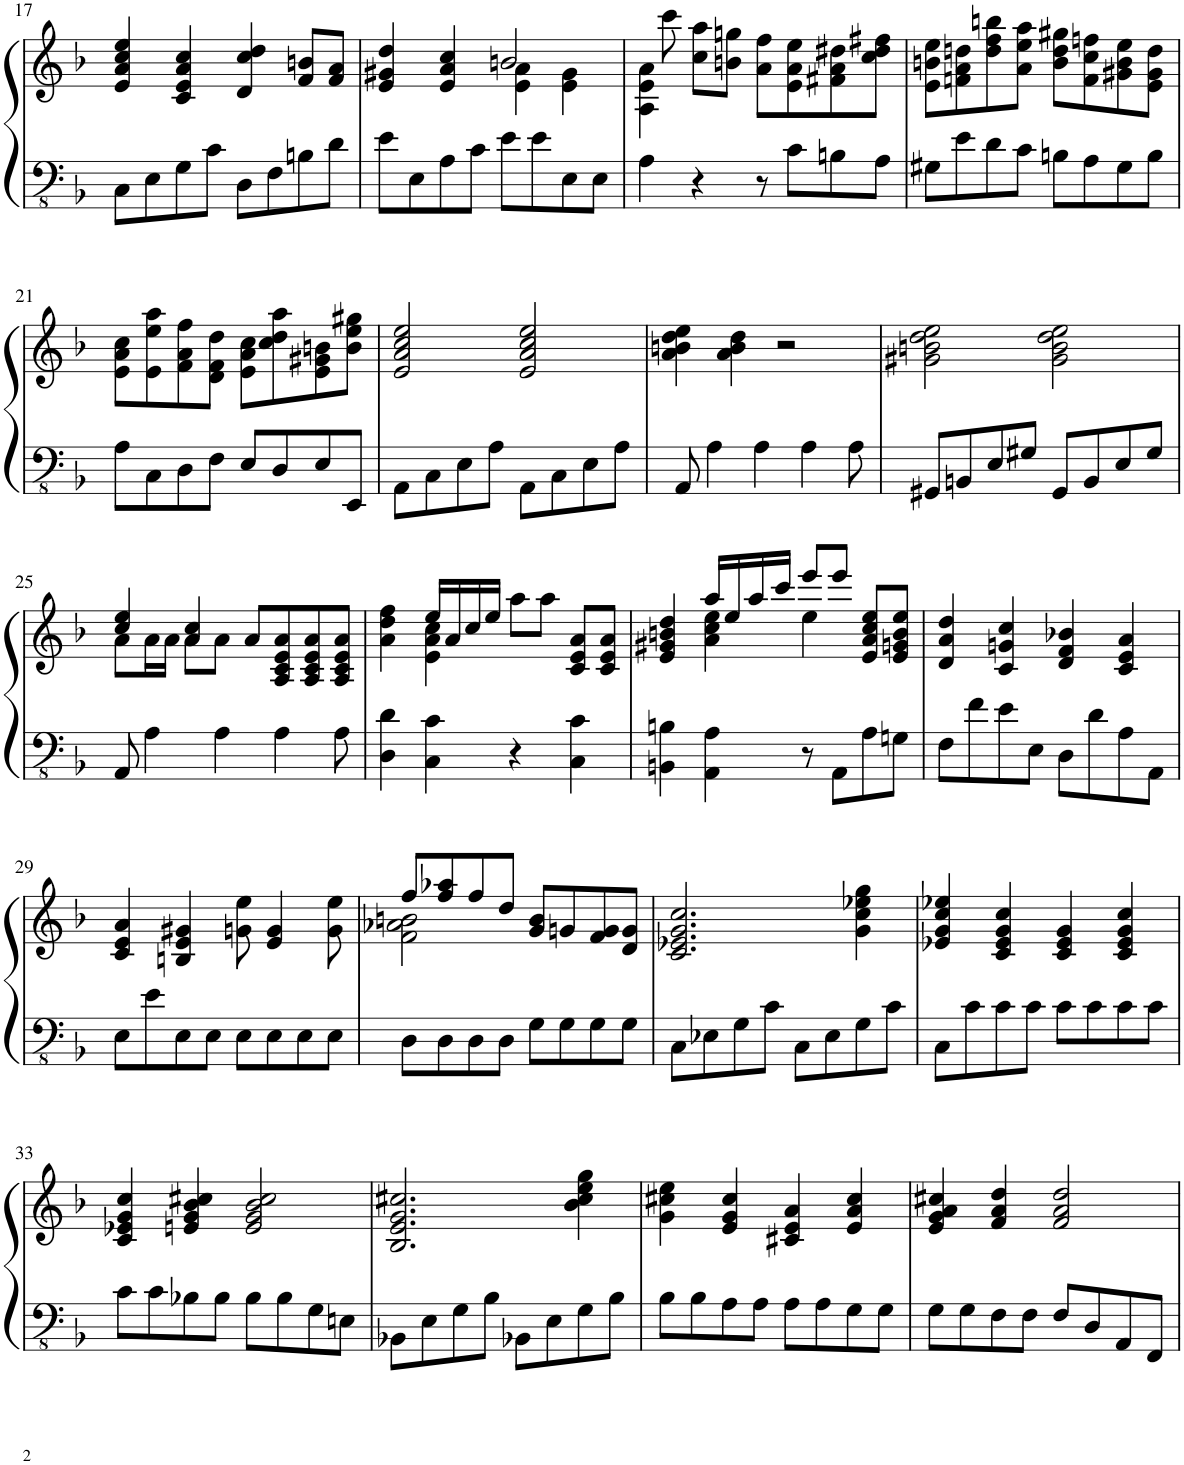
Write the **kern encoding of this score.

**kern	**kern
*part1	*part1
*staff2	*staff1
*I"Piano	*
*I'Pno.	*
!!LO:PB:g=z
*clefFv4	*clefG2
*k[b-]	*k[b-]
*M4/4	*M4/4
*met(c)	*met(c)
=17	=17
8CC\L	4e/ 4a/ 4cc/ 4ee/
8EE\	.
8GG\	4c/ 4e/ 4a/ 4cc/
8C\J	.
8DD\L	4d/ 4cc/ 4dd/
8FF\	.
8BBn\	8f/ 8bn/L
8D\J	8f/ 8a/J
=18	=18
*	*^
8E\L	4e/ 4g#X/ 4dd/	2ryy
8EE\	.	.
8AA\	4e/ 4a/ 4cc/	.
8C\J	.	.
8E\L	2bn/	4e\ 4a\
8E\	.	.
8EE\	.	4e\ 4g#\
8EE\J	.	.
=19	=19	=19
4AA\	4A\ 4e\ 4a\	8ryy
.	.	8ccc\
4r	8cc\ 8aa\L	2.ryy
.	8bn\ 8ggn\J	.
8r	8a\ 8ff\L	.
8C\L	8e\ 8a\ 8ee\	.
8BBn\	8f#X\ 8a\ 8dd#X\	.
8AA\J	8cc\ 8dd#\ 8ff#X\J	.
*	*v	*v
=20	=20
8GG#X\L	8e\ 8bn\ 8ee\L
8E\	8fn\ 8a\ 8ddn\
8D\	8dd\ 8ff\ 8bbn\
8C\J	8a\ 8ee\ 8aa\J
8BBn\L	8b\ 8dd\ 8gg#X\L
8AA\	8f\ 8cc\ 8ffn\
8GG#\	8g#X\ 8b\ 8ee\
8BB\J	8e\ 8g#\ 8dd\J
!!LO:LB:g=z
=21	=21
8AA\L	8e\ 8a\ 8cc\L
8CC\	8e\ 8ee\ 8aa\
8DD\	8f\ 8a\ 8ff\
8FF\J	8d\ 8f\ 8dd\J
8EE/L	8e\ 8a\ 8cc\L
8DD/	8cc\ 8dd\ 8aa\
8EE/	8e\ 8g#X\ 8bn\
8EEE/J	8b\ 8ee\ 8gg#X\J
=22	=22
8AAA\L	2e/ 2a/ 2cc/ 2ee/
8CC\	.
8EE\	.
8AA\J	.
8AAA\L	2e/ 2a/ 2cc/ 2ee/
8CC\	.
8EE\	.
8AA\J	.
=23	=23
8AAA/	4a\ 4bn\ 4dd\ 4ee\
4AA\	.
.	4a\ 4b\ 4dd\
4AA\	.
.	2r
4AA\	.
8AA\	.
=24	=24
8GGG#X/L	2g#X\ 2bn\ 2dd\ 2ee\
8BBBn/	.
8EE/	.
8GG#X/J	.
8GGG#/L	2g#\ 2b\ 2dd\ 2ee\
8BBB/	.
8EE/	.
8GG#/J	.
!!LO:LB:g=z
=25	=25
*	*^
8AAA/	4cc/ 4ee/	8a\L
4AA\	.	16a\L
.	.	16a\JJ
.	4a/ 4cc/	8a\L
4AA\	.	8a\J
.	8a/L	2ryy
4AA\	8A/ 8c/ 8e/ 8a/	.
.	8A/ 8c/ 8e/ 8a/	.
8AA\	8A/ 8c/ 8e/ 8a/J	.
=26	=26	=26
4DD\ 4D\	4a\ 4dd\ 4ff\	4ryy
4CC\ 4C\	16ee/LL	4e\ 4a\ 4cc\
.	16a/	.
.	16cc/	.
.	16ee/JJ	.
4r	8aa\L	2ryy
.	8aa\J	.
4CC\ 4C\	8c/ 8e/ 8a/L	.
.	8c/ 8e/ 8a/J	.
=27	=27	=27
4BBBn\ 4BBn\	4e/ 4g#X/ 4bn/ 4dd/	4ryy
4AAA\ 4AA\	16aa/LL	4a\ 4cc\ 4ee\
.	16ee/	.
.	16aa/	.
.	16ccc/JJ	.
8r	8eee/L	4ee\
8AAA\L	8eee/J	.
8AA\	8e/ 8a/ 8cc/ 8ee/L	4ryy
8GGn\J	8e/ 8gn/ 8b/ 8ee/J	.
*	*v	*v
=28	=28
8FF\L	4d/ 4a/ 4dd/
8F\	.
8E\	4c/ 4gn/ 4cc/
8EE\J	.
8DD\L	4d/ 4f/ 4b-X/
8D\	.
8AA\	4c/ 4e/ 4a/
8AAA\J	.
!!LO:LB:g=z
=29	=29
8EE\L	4c/ 4e/ 4a/
8E\	.
8EE\	4Bn/ 4e/ 4g#X/
8EE\J	.
8EE\L	8gn\ 8ee\
8EE\	4e/ 4g/
8EE\	.
8EE\J	8g\ 8ee\
=30	=30
*	*^
8DD\L	8ff/L	2f\ 2a-X\ 2bn\
8DD\	8ff/ 8aa-X/	.
8DD\	8ff/	.
8DD\J	8dd/J	.
8GG\L	8g/ 8b/L	2ryy
8GG\	8gn/	.
8GG\	8f/ 8g/	.
8GG\J	8d/ 8g/J	.
*	*v	*v
=31	=31
8CC\L	2.c/ 2.e-X/ 2.g/ 2.cc/
8EE-X\	.
8GG\	.
8C\J	.
8CC\L	.
8EE-\	.
8GG\	4g\ 4cc\ 4ee-X\ 4gg\
8C\J	.
=32	=32
8CC\L	4e-X/ 4g/ 4cc/ 4ee-X/
8C\	.
8C\	4c/ 4e-/ 4g/ 4cc/
8C\J	.
8C\L	4c/ 4e-/ 4g/
8C\	.
8C\	4c/ 4e-/ 4g/ 4cc/
8C\J	.
!!LO:LB:g=z
=33	=33
8C\L	4c/ 4e-X/ 4g/ 4cc/
8C\	.
8BB-X\	4en/ 4g/ 4b-/ 4cc#X/
8BB-\J	.
8BB-\L	2e/ 2g/ 2b-/ 2cc#/
8BB-\	.
8GG\	.
8EEn\J	.
=34	=34
8BBB-X\L	2.B-/ 2.e/ 2.g/ 2.cc#X/
8EE\	.
8GG\	.
8BB-\J	.
8BBB-X\L	.
8EE\	.
8GG\	4b-\ 4cc#\ 4ee\ 4gg\
8BB-\J	.
=35	=35
8BB-\L	4g\ 4cc#X\ 4ee\
8BB-\	.
8AA\	4e/ 4g/ 4cc#/
8AA\J	.
8AA\L	4c#X/ 4e/ 4a/
8AA\	.
8GG\	4e/ 4a/ 4cc#/
8GG\J	.
=36	=36
8GG\L	4e/ 4g/ 4a/ 4cc#X/
8GG\	.
8FF\	4f/ 4a/ 4dd/
8FF\J	.
8FF/L	2f/ 2a/ 2dd/
8DD/	.
8AAA/	.
8FFF/J	.
=	=
*-	*-
